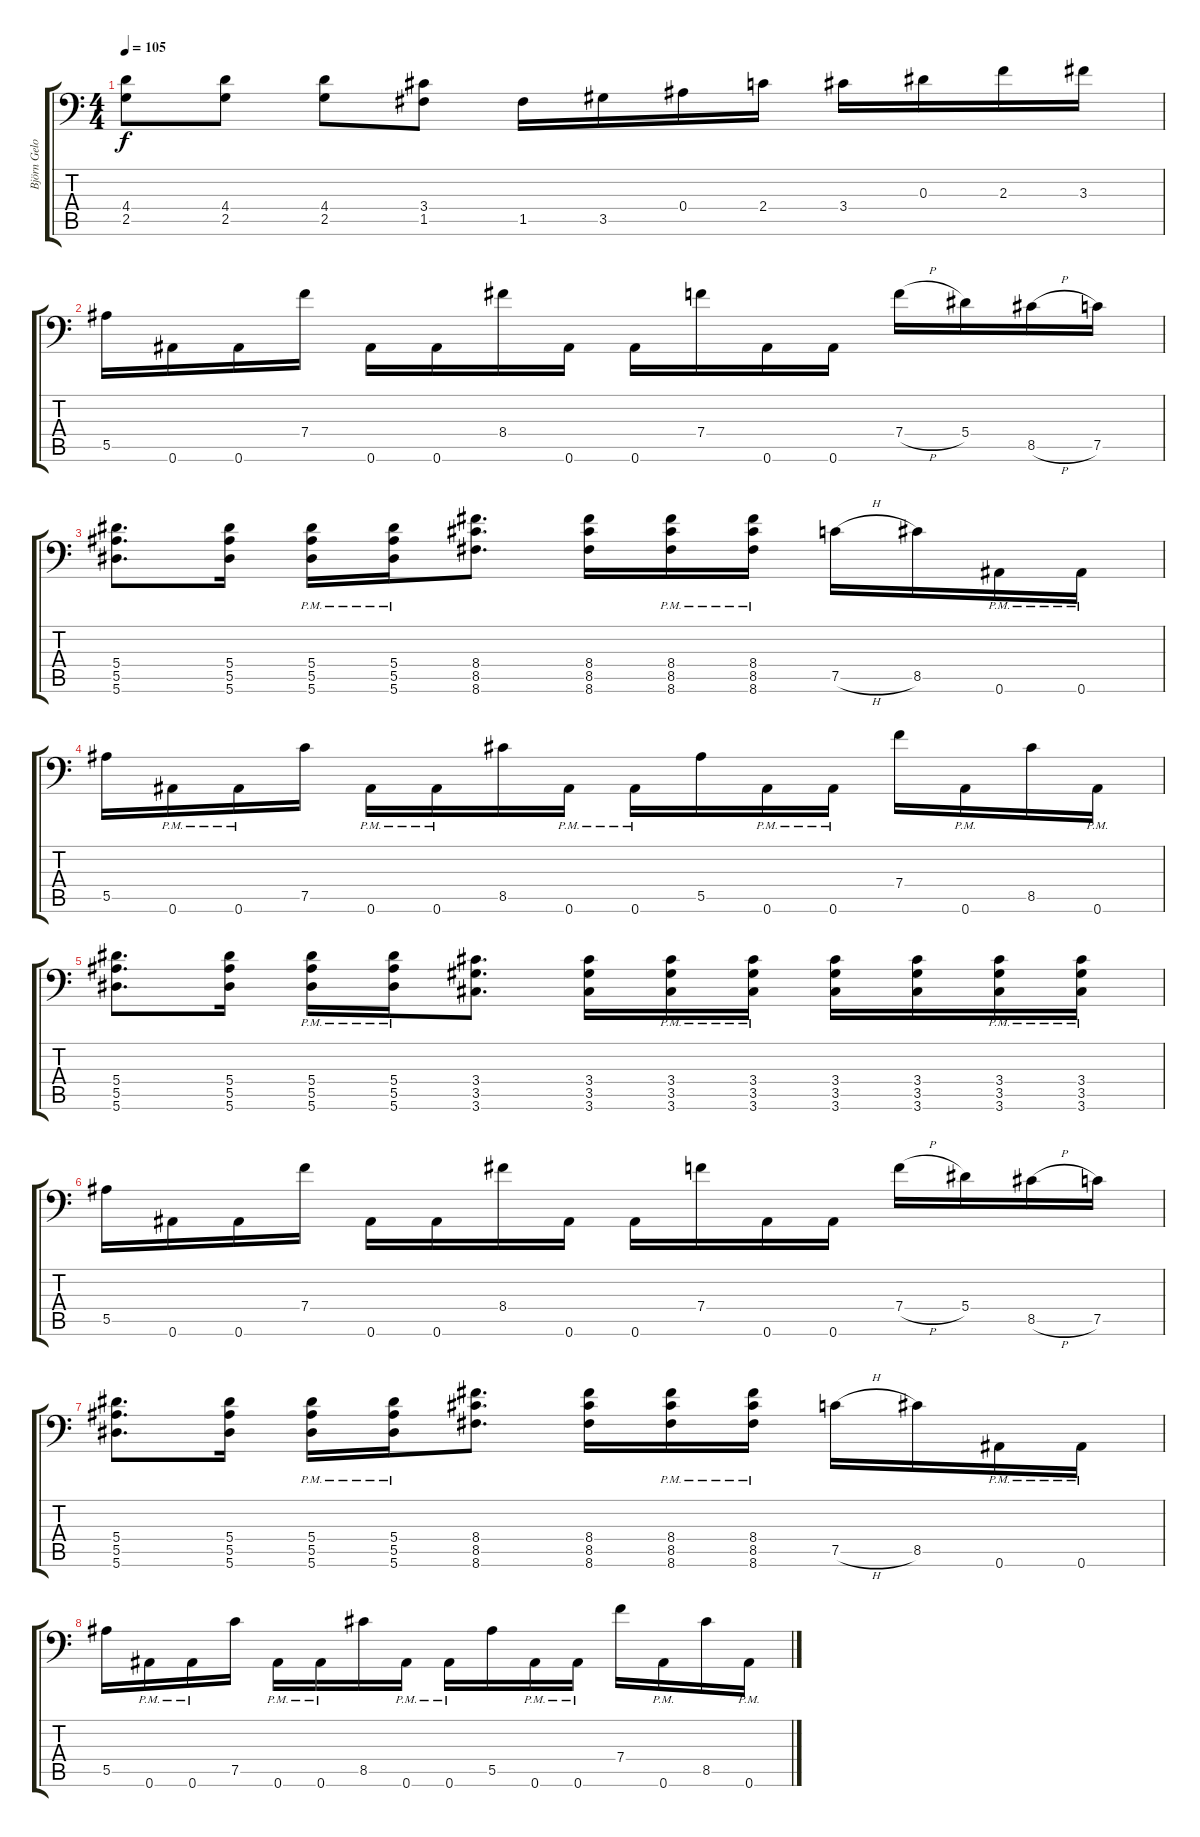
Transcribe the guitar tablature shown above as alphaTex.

\track ("Björn Gelotte" "Björn Gelo") {instrument distortionguitar}
\staff {score tabs}
\tuning (C4 G3 Eb3 Bb2 F2 Bb1) {hide}
\ts (4 4)
\tempo 105
\clef f4
\ks c
(4.4 2.5).8{dy f} (4.4 2.5).8 (4.4 2.5).8 (3.4 1.5).8 1.5.16 3.5.16 0.4.16 2.4.16 3.4.16 0.3.16 2.3.16 3.3.16 |
5.5.16{balance 12} 0.6.16 0.6.16 7.4.16 0.6.16 0.6.16 8.4.16 0.6.16 0.6.16 7.4.16 0.6.16 0.6.16 7.4{h}.16 5.4.16 8.5{h}.16 7.5.16 |
(5.4 5.5 5.6).8{d} (5.4 5.5 5.6).16 (5.4{pm} 5.5{pm} 5.6{pm}).16 (5.4{pm} 5.5{pm} 5.6{pm}).16 (8.4 8.5 8.6).8{d} (8.4 8.5 8.6).16 (8.4{pm} 8.5{pm} 8.6{pm}).16 (8.4{pm} 8.5{pm} 8.6{pm}).16 7.5{h}.16 8.5.16 0.6{pm}.16 0.6{pm}.16 |
5.5.16 0.6{pm}.16 0.6{pm}.16 7.5.16 0.6{pm}.16 0.6{pm}.16 8.5.16 0.6{pm}.16 0.6{pm}.16 5.5.16 0.6{pm}.16 0.6{pm}.16 7.4.16 0.6{pm}.16 8.5.16 0.6{pm}.16 |
(5.4 5.5 5.6).8{d} (5.4 5.5 5.6).16 (5.4{pm} 5.5{pm} 5.6{pm}).16 (5.4{pm} 5.5{pm} 5.6{pm}).16 (3.4 3.5 3.6).8{d} (3.4 3.5 3.6).16 (3.4{pm} 3.5{pm} 3.6{pm}).16 (3.4{pm} 3.5{pm} 3.6{pm}).16 (3.4 3.5 3.6).16 (3.4 3.5 3.6).16 (3.4{pm} 3.5{pm} 3.6{pm}).16 (3.4{pm} 3.5{pm} 3.6{pm}).16 |
5.5.16 0.6.16 0.6.16 7.4.16 0.6.16 0.6.16 8.4.16 0.6.16 0.6.16 7.4.16 0.6.16 0.6.16 7.4{h}.16 5.4.16 8.5{h}.16 7.5.16 |
(5.4 5.5 5.6).8{d} (5.4 5.5 5.6).16 (5.4{pm} 5.5{pm} 5.6{pm}).16 (5.4{pm} 5.5{pm} 5.6{pm}).16 (8.4 8.5 8.6).8{d} (8.4 8.5 8.6).16 (8.4{pm} 8.5{pm} 8.6{pm}).16 (8.4{pm} 8.5{pm} 8.6{pm}).16 7.5{h}.16 8.5.16 0.6{pm}.16 0.6{pm}.16 |
5.5.16 0.6{pm}.16 0.6{pm}.16 7.5.16 0.6{pm}.16 0.6{pm}.16 8.5.16 0.6{pm}.16 0.6{pm}.16 5.5.16 0.6{pm}.16 0.6{pm}.16 7.4.16 0.6{pm}.16 8.5.16 0.6{pm}.16
